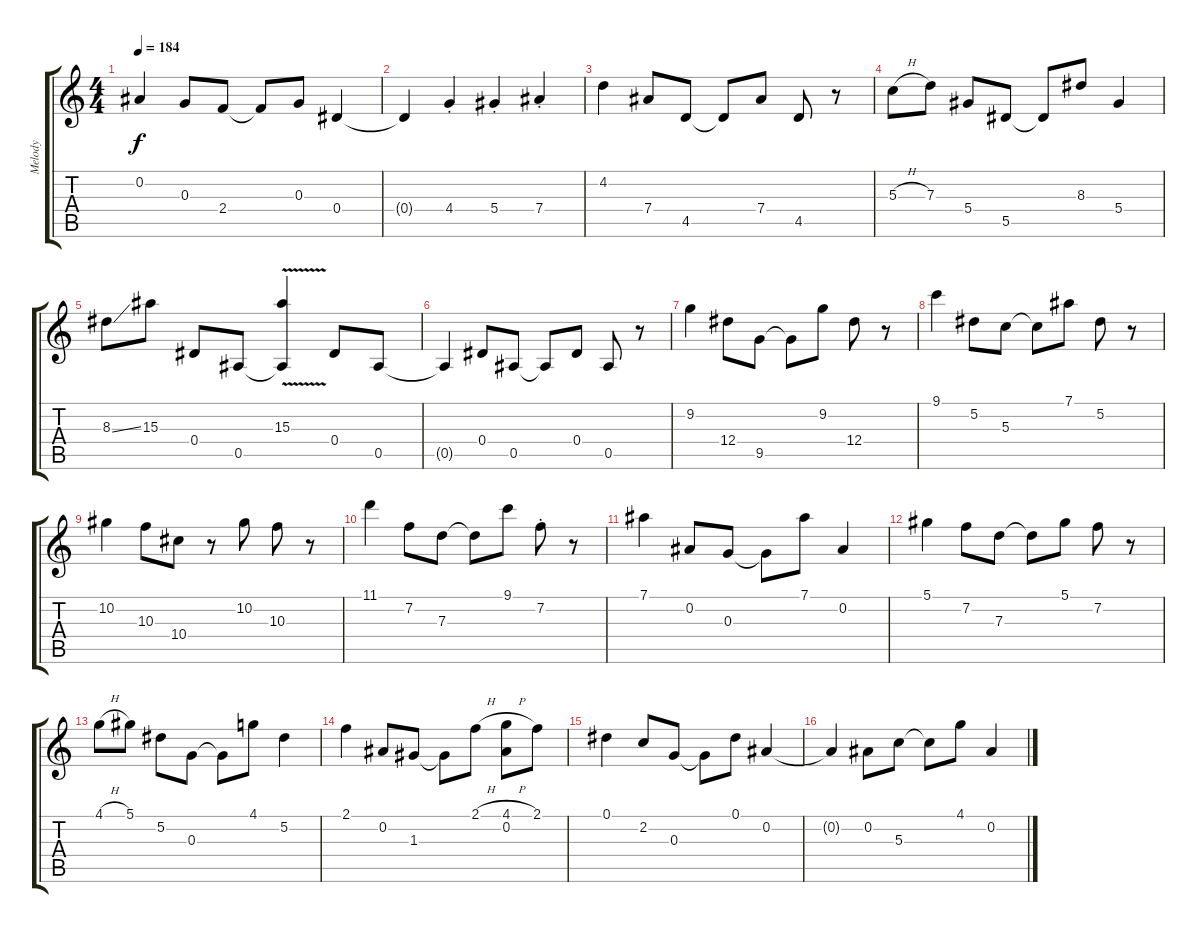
\track ("Melody" "Melody") {instrument acousticguitarnylon}
\staff {score tabs}
\tuning (Eb4 Bb3 G3 Eb3 Bb2 Eb2) {hide}
\ts (4 4)
\tempo 184
\clef g2
\ks c
0.2.4{dy f} 0.3.8 2.4.8 2.4{t}.8 0.3.8 0.4.4 |
0.4{t}.4 4.4{st}.4 5.4{st}.4 7.4{st}.4 |
4.2.4 7.4.8 4.5.8 4.5{t}.8 7.4.8 4.5.8 r.8 |
5.3{h}.8 7.3.8 5.4.8 5.5.8 5.5{t}.8 8.3.8 5.4.4 |
8.3{ss}.8 15.3.8 0.4.8 0.5.8 (15.3{v} 0.5{t}).4 0.4.8 0.5.8 |
0.5{t}.4 0.4.8 0.5.8 0.5{t}.8 0.4.8 0.5.8 r.8 |
9.2.4 12.4.8 9.5.8 9.5{t}.8 9.2.8 12.4.8 r.8 |
9.1.4 5.2.8 5.3.8 5.3{t}.8 7.1.8 5.2.8 r.8 |
10.2.4 10.3.8 10.4.8 r.8 10.2.8 10.3.8 r.8 |
11.1.4 7.2.8 7.3.8 7.3{t}.8 9.1.8 7.2{st}.8 r.8 |
7.1.4 0.2.8 0.3.8 0.3{t}.8 7.1.8 0.2.4 |
5.1.4 7.2.8 7.3.8 7.3{t}.8 5.1.8 7.2.8 r.8 |
4.1{h}.8 5.1.8 5.2.8 0.3.8 0.3{t}.8 4.1.8 5.2.4 |
2.1.4 0.2.8 1.3.8 1.3{t}.8 2.1{h}.8 (4.1{h} 0.2).8 2.1.8 |
0.1.4 2.2.8 0.3.8 0.3{t}.8 0.1.8 0.2.4 |
0.2{t}.4 0.2.8 5.3.8 5.3{t}.8 4.1.8 0.2.4
